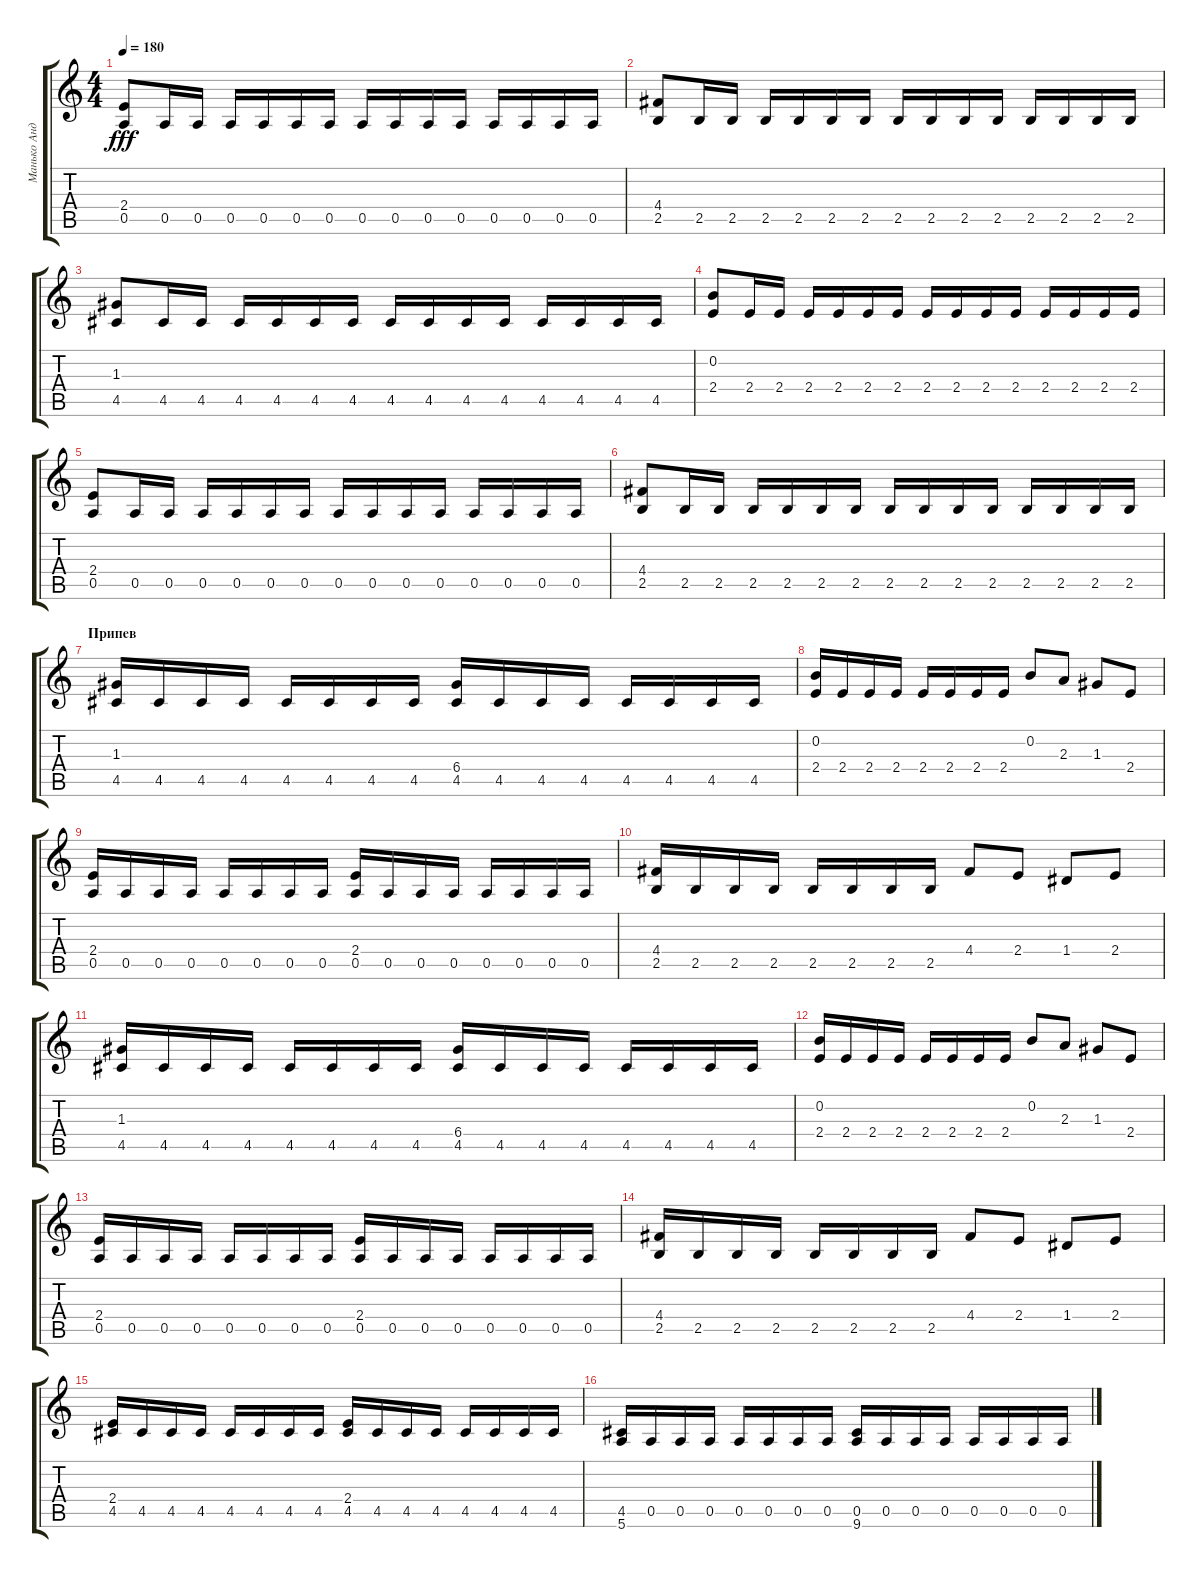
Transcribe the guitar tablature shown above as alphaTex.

\track ("Манько Андрей" "Манько Анд") {instrument distortionguitar}
\staff {score tabs}
\tuning (E4 B3 G3 D3 A2 E2) {hide}
\ts (4 4)
\tempo 180
\clef g2
\ks c
(2.4 0.5).8{dy fff} 0.5.16 0.5.16 0.5.16 0.5.16 0.5.16 0.5.16 0.5.16 0.5.16 0.5.16 0.5.16 0.5.16 0.5.16 0.5.16 0.5.16 |
(4.4 2.5).8 2.5.16 2.5.16 2.5.16 2.5.16 2.5.16 2.5.16 2.5.16 2.5.16 2.5.16 2.5.16 2.5.16 2.5.16 2.5.16 2.5.16 |
(1.3 4.5).8 4.5.16 4.5.16 4.5.16 4.5.16 4.5.16 4.5.16 4.5.16 4.5.16 4.5.16 4.5.16 4.5.16 4.5.16 4.5.16 4.5.16 |
(0.2 2.4).8 2.4.16 2.4.16 2.4.16 2.4.16 2.4.16 2.4.16 2.4.16 2.4.16 2.4.16 2.4.16 2.4.16 2.4.16 2.4.16 2.4.16 |
(2.4 0.5).8 0.5.16 0.5.16 0.5.16 0.5.16 0.5.16 0.5.16 0.5.16 0.5.16 0.5.16 0.5.16 0.5.16 0.5.16 0.5.16 0.5.16 |
(4.4 2.5).8 2.5.16 2.5.16 2.5.16 2.5.16 2.5.16 2.5.16 2.5.16 2.5.16 2.5.16 2.5.16 2.5.16 2.5.16 2.5.16 2.5.16 |
\section ("" "Припев")
(1.3 4.5).16 4.5.16 4.5.16 4.5.16 4.5.16 4.5.16 4.5.16 4.5.16 (6.4 4.5).16 4.5.16 4.5.16 4.5.16 4.5.16 4.5.16 4.5.16 4.5.16 |
(0.2 2.4).16 2.4.16 2.4.16 2.4.16 2.4.16 2.4.16 2.4.16 2.4.16 0.2.8 2.3.8 1.3.8 2.4.8 |
(2.4 0.5).16 0.5.16 0.5.16 0.5.16 0.5.16 0.5.16 0.5.16 0.5.16 (2.4 0.5).16 0.5.16 0.5.16 0.5.16 0.5.16 0.5.16 0.5.16 0.5.16 |
(4.4 2.5).16 2.5.16 2.5.16 2.5.16 2.5.16 2.5.16 2.5.16 2.5.16 4.4.8 2.4.8 1.4.8 2.4.8 |
(1.3 4.5).16 4.5.16 4.5.16 4.5.16 4.5.16 4.5.16 4.5.16 4.5.16 (6.4 4.5).16 4.5.16 4.5.16 4.5.16 4.5.16 4.5.16 4.5.16 4.5.16 |
(0.2 2.4).16 2.4.16 2.4.16 2.4.16 2.4.16 2.4.16 2.4.16 2.4.16 0.2.8 2.3.8 1.3.8 2.4.8 |
(2.4 0.5).16 0.5.16 0.5.16 0.5.16 0.5.16 0.5.16 0.5.16 0.5.16 (2.4 0.5).16 0.5.16 0.5.16 0.5.16 0.5.16 0.5.16 0.5.16 0.5.16 |
(4.4 2.5).16 2.5.16 2.5.16 2.5.16 2.5.16 2.5.16 2.5.16 2.5.16 4.4.8 2.4.8 1.4.8 2.4.8 |
(2.4 4.5).16 4.5.16 4.5.16 4.5.16 4.5.16 4.5.16 4.5.16 4.5.16 (2.4 4.5).16 4.5.16 4.5.16 4.5.16 4.5.16 4.5.16 4.5.16 4.5.16 |
(4.5 5.6).16 0.5.16 0.5.16 0.5.16 0.5.16 0.5.16 0.5.16 0.5.16 (0.5 9.6).16 0.5.16 0.5.16 0.5.16 0.5.16 0.5.16 0.5.16 0.5.16
